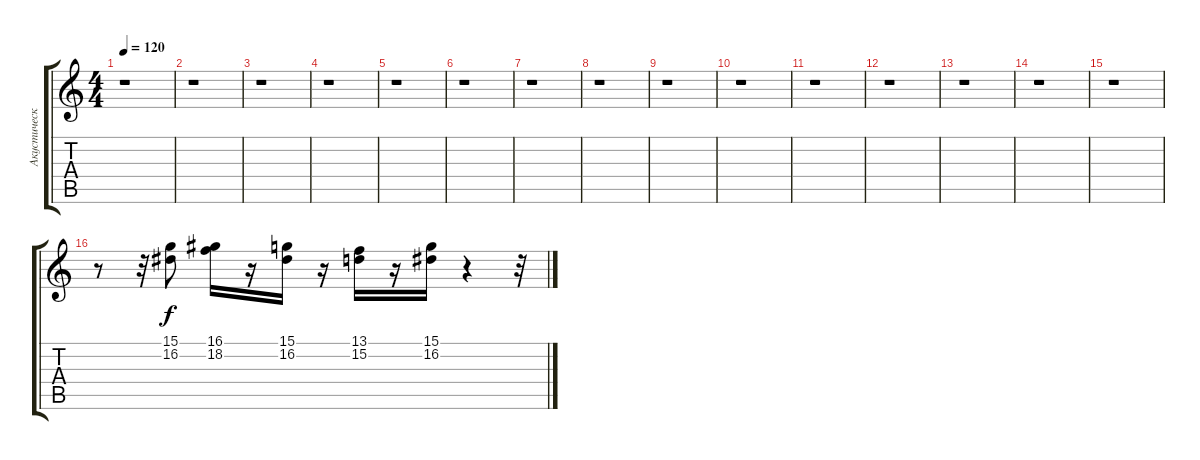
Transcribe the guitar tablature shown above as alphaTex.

\track ("Акустический Гранд Роял" "Акустическ") {instrument acousticgrandpiano}
\staff {score tabs}
\tuning (E4 B3 G3 D3 A2 E2) {hide}
\ts (4 4)
\tempo 120
\clef g2
\ks c
r.1{dy f} |
r.1 |
r.1 |
r.1 |
r.1 |
r.1 |
r.1 |
r.1 |
r.1 |
r.1 |
r.1 |
r.1 |
r.1 |
r.1 |
r.1 |
r.8 r.32 (15.1 16.2).8 (16.1 18.2).16 r.16 (15.1 16.2).16 r.16 (13.1 15.2).16 r.16 (15.1 16.2).16 r.4 r.32
